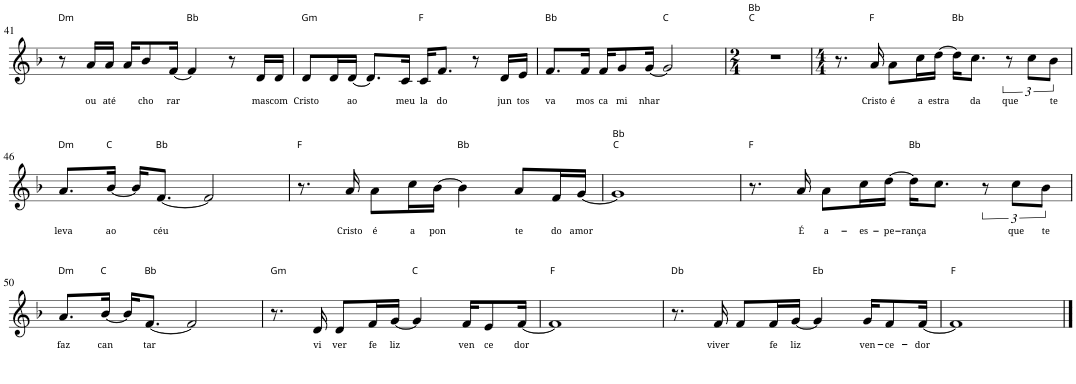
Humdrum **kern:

**kern	**text
*part1	*part1
*staff1	*staff1
*I"Acoustic Guitar	*
*I'A. Gtr.	*
!!LO:PB:g=z
*clefG2	*
*Trd7c12	*
*k[b-]	*
*F:	*
*M4/4	*
=41	=41
!LO:TX:a:t=Dm	!
8r	.
!	!LO:LY:b
16a/LL	ou
!	!LO:LY:b
16a/JJ	até
16a/KL	.
!	!LO:LY:b
8b-/	cho
!	!LO:LY:b
[16f/Jk	rar
!LO:TX:a:t=Bb	!
4f/]	.
8r	.
!	!LO:LY:b
16d/LL	mas
!	!LO:LY:b
16d/JJ	com
=42	=42
!LO:TX:a:t=Gm	!
!	!LO:LY:b
8d/L	Cristo
16d/L	.
!	!LO:LY:b
[16d/JJ	ao
8.d/L]	.
!	!LO:LY:b
16c/Jk	meu
!LO:TX:a:t=F	!
!	!LO:LY:b
16c/KL	la
!	!LO:LY:b
8.f/J	do
8r	.
!	!LO:LY:b
16d/LL	jun
!	!LO:LY:b
16e/JJ	tos
=43	=43
!LO:TX:a:t=Bb	!
!	!LO:LY:b
8.f/L	va
!	!LO:LY:b
16f/Jk	mos
!	!LO:LY:b
16f/KL	ca
!	!LO:LY:b
8g/	mi
!	!LO:LY:b
[16g/Jk	nhar
!LO:TX:a:t=C	!
2g/]	.
=44	=44
*M2/4	*
!LO:TX:a:t=C	!
!LO:TX:a:t=Bb	!
2r	.
=45	=45
*M4/4	*
8.r	.
!LO:TX:a:t=F	!
!	!LO:LY:b
16a/	Cristo
!	!LO:LY:b
8a\L	é
!	!LO:LY:b
16cc\L	a
!	!LO:LY:b
[16dd\JJ	estra
!LO:TX:a:t=Bb	!
16dd\KL]	.
!	!LO:LY:b
8.cc\J	da
!	!LO:LY:b
12r	que
12cc\L	.
!	!LO:LY:b
12b-\J	te
!!LO:LB:g=z
=46	=46
!LO:TX:a:t=Dm	!
!	!LO:LY:b
8.a/L	leva
!LO:TX:a:t=C	!
!	!LO:LY:b
[16b-/Jk	ao
16b-/KL]	.
!LO:TX:a:t=Bb	!
!	!LO:LY:b
[8.f/J	céu
2f/]	.
=47	=47
!LO:TX:a:t=F	!
8.r	.
!	!LO:LY:b
16a/	Cristo
!	!LO:LY:b
8a\L	é
!	!LO:LY:b
16cc\L	a
!	!LO:LY:b
[16b-\JJ	pon
!LO:TX:a:t=Bb	!
4b-\]	.
!	!LO:LY:b
8a/L	te
!	!LO:LY:b
16f/L	do
!	!LO:LY:b
[16g/JJ	amor
=48	=48
!LO:TX:a:t=C	!
!LO:TX:a:t=Bb	!
1g]	.
=49	=49
!LO:TX:a:t=F	!
8.r	.
!	!LO:LY:b
16a/	É
!	!LO:LY:b
8a\L	a-
!	!LO:LY:b
16cc\L	-es-
!	!LO:LY:b
[16dd\JJ	-pe-
!LO:TX:a:t=Bb	!
!	!LO:LY:b
16dd\KL]	-rança
8.cc\J	.
12r	.
!	!LO:LY:b
12cc\L	que
!	!LO:LY:b
12b-\J	te
!!LO:LB:g=z
=50	=50
!LO:TX:a:t=Dm	!
!	!LO:LY:b
8.a/L	faz
!LO:TX:a:t=C	!
!	!LO:LY:b
[16b-/Jk	can
16b-/KL]	.
!LO:TX:a:t=Bb	!
!	!LO:LY:b
[8.f/J	tar
2f/]	.
=51	=51
!LO:TX:a:t=Gm	!
8.r	.
!	!LO:LY:b
16d/	vi
!	!LO:LY:b
8d/L	ver
!	!LO:LY:b
16f/L	fe
!	!LO:LY:b
[16g/JJ	liz
!LO:TX:a:t=C	!
4g/]	.
!	!LO:LY:b
16f/KL	ven
!	!LO:LY:b
8e/	ce
!	!LO:LY:b
[16f/Jk	dor
=52	=52
!LO:TX:a:t=F	!
1f]	.
=53	=53
!LO:TX:a:t=Db	!
8.r	.
!	!LO:LY:b
16f/	viver
8f/L	.
!	!LO:LY:b
16f/L	fe
!	!LO:LY:b
[16g/JJ	liz
!LO:TX:a:t=Eb	!
4g/]	.
!	!LO:LY:b
16g/KL	ven-
!	!LO:LY:b
8f/	-ce-
!	!LO:LY:b
[16f/Jk	-dor
=54	=54
!LO:TX:a:t=F	!
1f]	.
==	==
*-	*-
